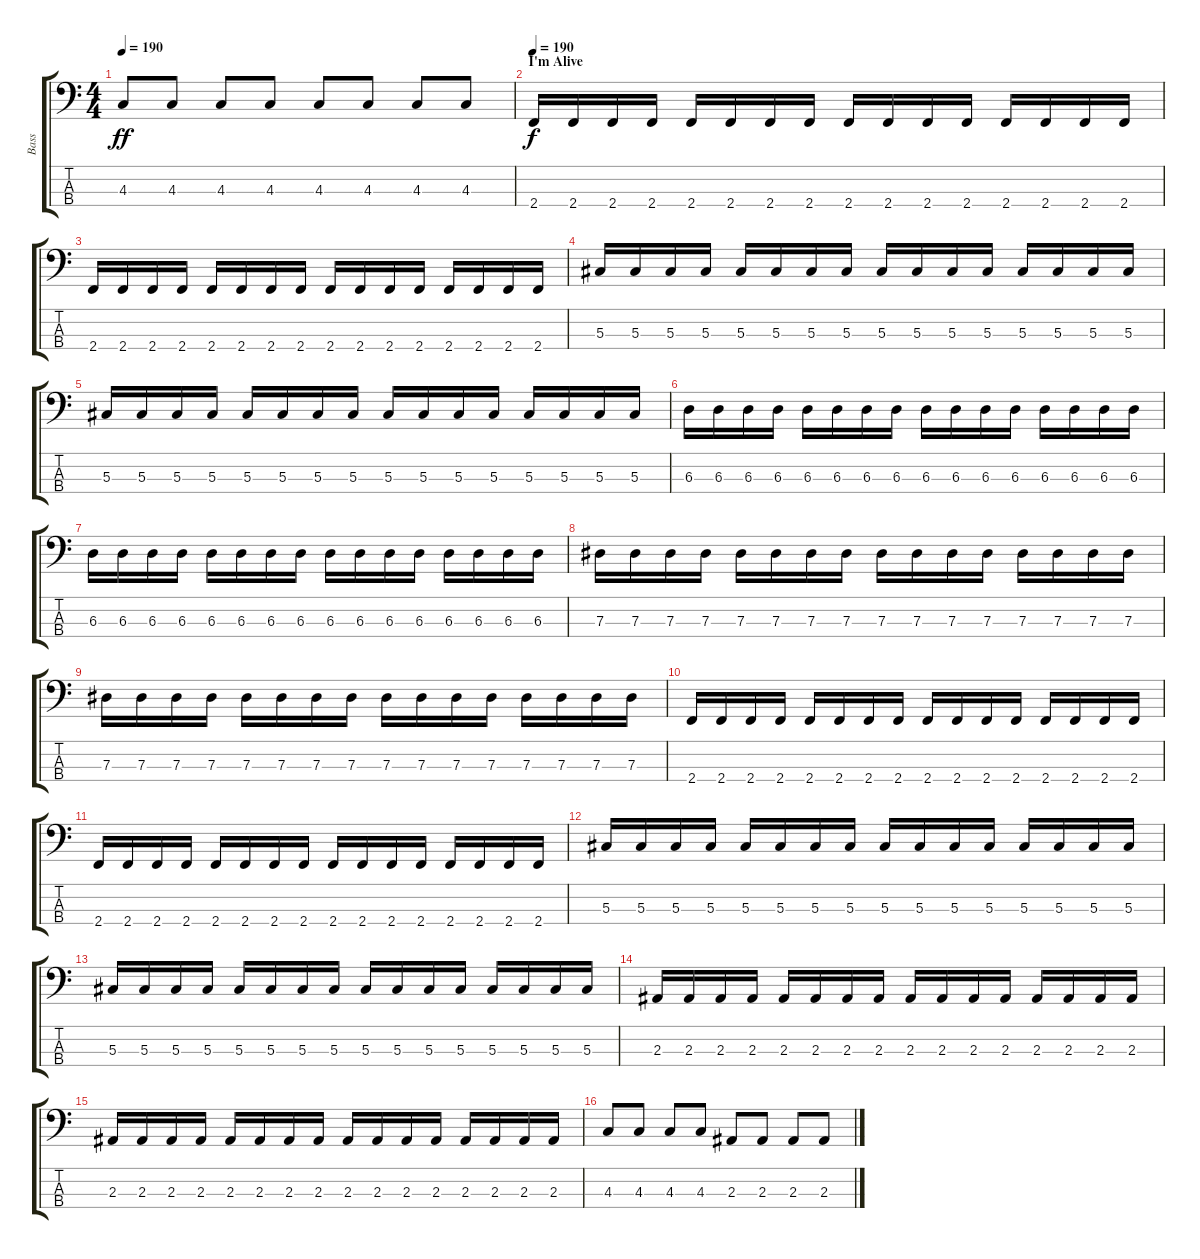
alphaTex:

\track ("Bass" "Bass") {instrument electricbasspick}
\staff {score tabs}
\tuning (Gb2 Db2 Ab1 Eb1) {hide}
\ts (4 4)
\tempo 190
\clef f4
\ks c
4.3.8{dy ff} 4.3.8 4.3.8 4.3.8 4.3.8 4.3.8 4.3.8 4.3.8 |
\section ("" "I'm Alive")
\tempo 190
2.4.16{dy f} 2.4.16 2.4.16 2.4.16 2.4.16 2.4.16 2.4.16 2.4.16 2.4.16 2.4.16 2.4.16 2.4.16 2.4.16 2.4.16 2.4.16 2.4.16 |
2.4.16 2.4.16 2.4.16 2.4.16 2.4.16 2.4.16 2.4.16 2.4.16 2.4.16 2.4.16 2.4.16 2.4.16 2.4.16 2.4.16 2.4.16 2.4.16 |
5.3.16 5.3.16 5.3.16 5.3.16 5.3.16 5.3.16 5.3.16 5.3.16 5.3.16 5.3.16 5.3.16 5.3.16 5.3.16 5.3.16 5.3.16 5.3.16 |
5.3.16 5.3.16 5.3.16 5.3.16 5.3.16 5.3.16 5.3.16 5.3.16 5.3.16 5.3.16 5.3.16 5.3.16 5.3.16 5.3.16 5.3.16 5.3.16 |
6.3.16 6.3.16 6.3.16 6.3.16 6.3.16 6.3.16 6.3.16 6.3.16 6.3.16 6.3.16 6.3.16 6.3.16 6.3.16 6.3.16 6.3.16 6.3.16 |
6.3.16 6.3.16 6.3.16 6.3.16 6.3.16 6.3.16 6.3.16 6.3.16 6.3.16 6.3.16 6.3.16 6.3.16 6.3.16 6.3.16 6.3.16 6.3.16 |
7.3.16 7.3.16 7.3.16 7.3.16 7.3.16 7.3.16 7.3.16 7.3.16 7.3.16 7.3.16 7.3.16 7.3.16 7.3.16 7.3.16 7.3.16 7.3.16 |
7.3.16 7.3.16 7.3.16 7.3.16 7.3.16 7.3.16 7.3.16 7.3.16 7.3.16 7.3.16 7.3.16 7.3.16 7.3.16 7.3.16 7.3.16 7.3.16 |
2.4.16 2.4.16 2.4.16 2.4.16 2.4.16 2.4.16 2.4.16 2.4.16 2.4.16 2.4.16 2.4.16 2.4.16 2.4.16 2.4.16 2.4.16 2.4.16 |
2.4.16 2.4.16 2.4.16 2.4.16 2.4.16 2.4.16 2.4.16 2.4.16 2.4.16 2.4.16 2.4.16 2.4.16 2.4.16 2.4.16 2.4.16 2.4.16 |
5.3.16 5.3.16 5.3.16 5.3.16 5.3.16 5.3.16 5.3.16 5.3.16 5.3.16 5.3.16 5.3.16 5.3.16 5.3.16 5.3.16 5.3.16 5.3.16 |
5.3.16 5.3.16 5.3.16 5.3.16 5.3.16 5.3.16 5.3.16 5.3.16 5.3.16 5.3.16 5.3.16 5.3.16 5.3.16 5.3.16 5.3.16 5.3.16 |
2.3.16 2.3.16 2.3.16 2.3.16 2.3.16 2.3.16 2.3.16 2.3.16 2.3.16 2.3.16 2.3.16 2.3.16 2.3.16 2.3.16 2.3.16 2.3.16 |
2.3.16 2.3.16 2.3.16 2.3.16 2.3.16 2.3.16 2.3.16 2.3.16 2.3.16 2.3.16 2.3.16 2.3.16 2.3.16 2.3.16 2.3.16 2.3.16 |
4.3.8 4.3.8 4.3.8 4.3.8 2.3.8 2.3.8 2.3.8 2.3.8
